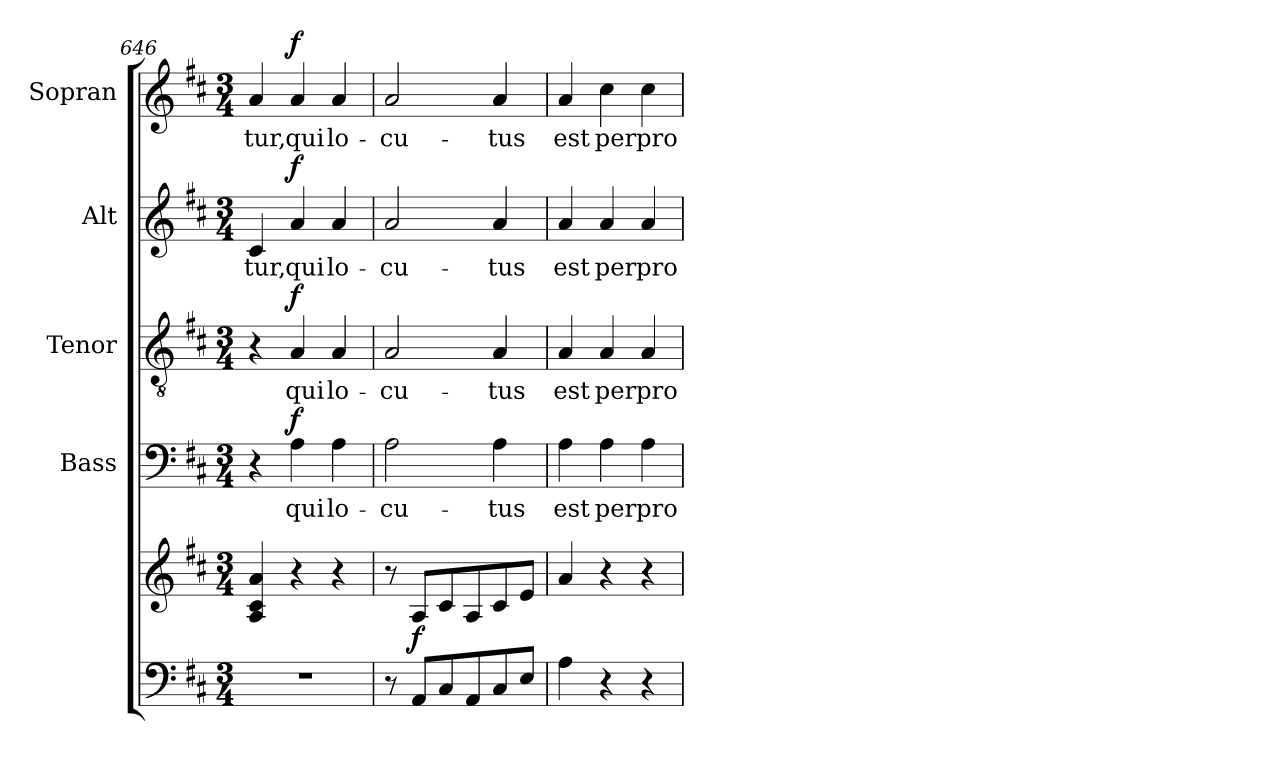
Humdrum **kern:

**kern	**kern	**dynam	**kern	**text	**dynam	**kern	**text	**dynam	**kern	**text	**dynam	**kern	**text	**dynam
*part5	*part5	*part5	*part4	*part4	*part4	*part3	*part3	*part3	*part2	*part2	*part2	*part1	*part1	*part1
*staff6	*staff5	*staff5/6	*staff4	*staff4	*staff4	*staff3	*staff3	*staff3	*staff2	*staff2	*staff2	*staff1	*staff1	*staff1
*	*	*	*I"Bass	*	*	*I"Tenor	*	*	*I"Alt	*	*	*I"Sopran	*	*
*	*	*	*I'B.	*	*	*I'T.	*	*	*I'A.	*	*	*I'S.	*	*
*clefF4	*clefG2	*	*clefF4	*	*	*clefGv2	*	*	*clefG2	*	*	*clefG2	*	*
*k[f#c#]	*k[f#c#]	*	*k[f#c#]	*	*	*k[f#c#]	*	*	*k[f#c#]	*	*	*k[f#c#]	*	*
*D:	*D:	*	*D:	*	*	*D:	*	*	*D:	*	*	*D:	*	*
*M3/4	*M3/4	*	*M3/4	*	*	*M3/4	*	*	*M3/4	*	*	*M3/4	*	*
=646	=646	=646	=646	=646	=646	=646	=646	=646	=646	=646	=646	=646	=646	=646
!	!	!	!	!	!	!	!	!	!	!LO:LY:b	!	!	!LO:LY:b	!
2.r	4A/ 4c#/ 4a/	.	4r	.	.	4r	.	.	4c#/	-tur,	.	4a/	-tur,	.
!	!	!	!	!LO:LY:b	!LO:DY:a	!	!LO:LY:b	!LO:DY:a	!	!LO:LY:b	!LO:DY:a	!	!LO:LY:b	!LO:DY:a
.	4r	.	4A\	qui	f	4A/	qui	f	4a/	qui	f	4a/	qui	f
!	!	!	!	!LO:LY:b	!	!	!LO:LY:b	!	!	!LO:LY:b	!	!	!LO:LY:b	!
.	4r	.	4A\	lo-	.	4A/	lo-	.	4a/	lo-	.	4a/	lo-	.
=647	=647	=647	=647	=647	=647	=647	=647	=647	=647	=647	=647	=647	=647	=647
!	!	!	!	!LO:LY:b	!	!	!LO:LY:b	!	!	!LO:LY:b	!	!	!LO:LY:b	!
8r	8r	.	2A\	-cu-	.	2A/	-cu-	.	2a/	-cu-	.	2a/	-cu-	.
!	!	!LO:DY:a=2	!	!	!	!	!	!	!	!	!	!	!	!
8AA/L	8A/L	f	.	.	.	.	.	.	.	.	.	.	.	.
8C#/	8c#/	.	.	.	.	.	.	.	.	.	.	.	.	.
8AA/	8A/	.	.	.	.	.	.	.	.	.	.	.	.	.
!	!	!	!	!LO:LY:b	!	!	!LO:LY:b	!	!	!LO:LY:b	!	!	!LO:LY:b	!
8C#/	8c#/	.	4A\	-tus	.	4A/	-tus	.	4a/	-tus	.	4a/	-tus	.
8E/J	8e/J	.	.	.	.	.	.	.	.	.	.	.	.	.
=648	=648	=648	=648	=648	=648	=648	=648	=648	=648	=648	=648	=648	=648	=648
!	!	!	!	!LO:LY:b	!	!	!LO:LY:b	!	!	!LO:LY:b	!	!	!LO:LY:b	!
4A\	4a/	.	4A\	est	.	4A/	est	.	4a/	est	.	4a/	est	.
!	!	!	!	!LO:LY:b	!	!	!LO:LY:b	!	!	!LO:LY:b	!	!	!LO:LY:b	!
4r	4r	.	4A\	per	.	4A/	per	.	4a/	per	.	4cc#\	per	.
!	!	!	!	!LO:LY:b	!	!	!LO:LY:b	!	!	!LO:LY:b	!	!	!LO:LY:b	!
4r	4r	.	4A\	pro-	.	4A/	pro-	.	4a/	pro-	.	4cc#\	pro-	.
=	=	=	=	=	=	=	=	=	=	=	=	=	=	=
*-	*-	*-	*-	*-	*-	*-	*-	*-	*-	*-	*-	*-	*-	*-
